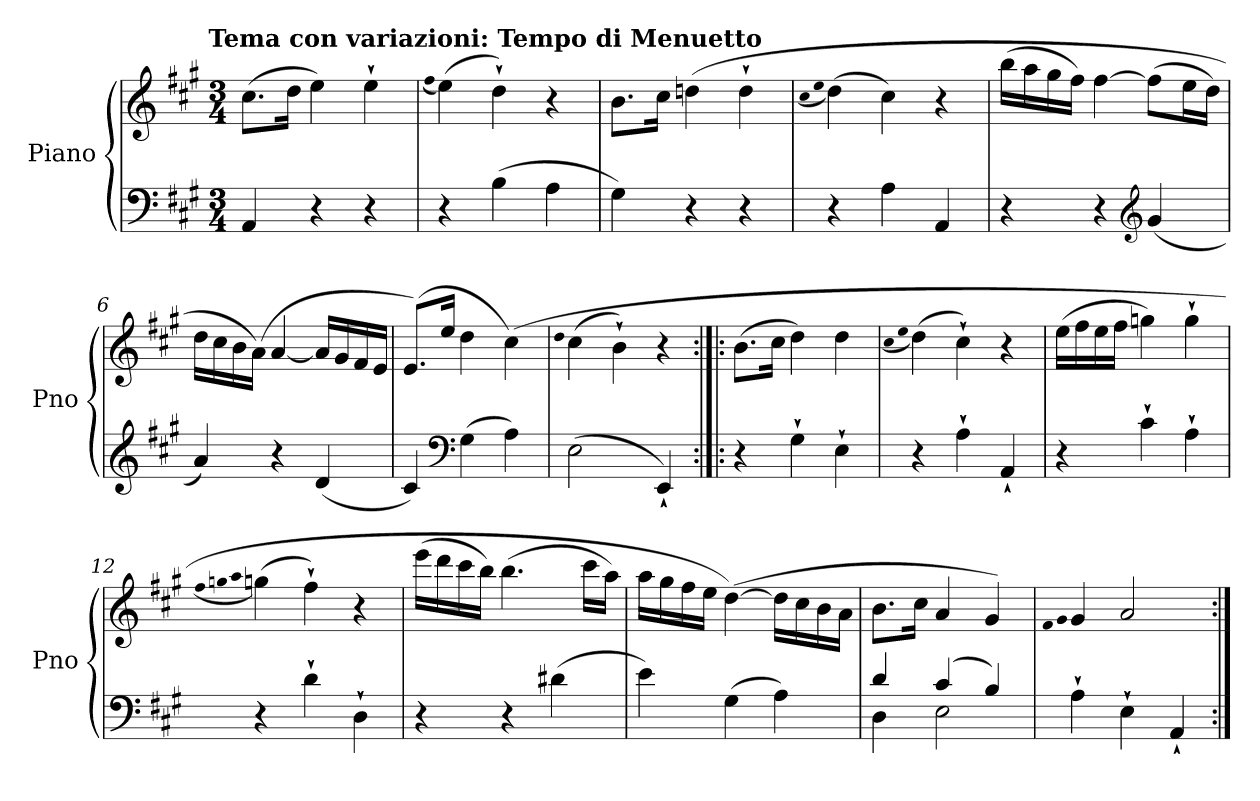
**kern	**kern
*part1	*part1
*staff2	*staff1
*I"Piano	*
*I'Pno	*
*clefF4	*clefG2
*k[f#c#g#]	*k[f#c#g#]
*A:	*A:
!!LO:TX:omd:t=Tema con variazioni&colon; Tempo di Menuetto
*M3/4	*M3/4
*MM112	*MM112
=1	=1
4AA/	(8.cc#\L
.	16dd\Jk
4r	4ee\)
4r	4ee`\
=2	=2
.	(qff#
4r	(4ee\)
(4B\	4dd`\)
4A\	4r
=3	=3
4G#\)	8.b\L
.	16cc#\Jk
4r	(4ddn\
4r	4dd`\
=4	=4
.	(qcc#
.	qee
4r	(4dd\)
4A\	4cc#\)
4AA/	4r
=5	=5
4r	(16bb\LL
.	16aa\
.	16gg#\
.	16ff#\JJ)
4r	[4ff#\
*clefG2	*
(4g#/	(8ff#\L]
.	16ee\L
.	16dd\JJ)
=6	=6
4a/)	16dd\LL
.	16cc#\
.	16b\
.	(16a\JJ)
4r	[4a/
(4d/	16a/LL]
.	16g#/
.	16f#/
.	16e/JJ
=7	=7
4c#/)	(8.e/L)
.	16ee/Jk
*clefF4	*
(4G#\	4dd\
4A\)	(4cc#\)
=8	=8
.	qdd
(2E\	(4cc#\
.	4b`\)
4EE`/)	4r
=9:|!|:	=9:|!|:
4r	(8.b\L
.	16cc#\Jk
4G#`\	4dd\)
4E`\	4dd\
=10	=10
.	(qcc#
.	qee
4r	(4dd\)
4A`\	4cc#`\)
4AA`/	4r
=11	=11
4r	(16ee\LL
.	16ff#\
.	16ee\
.	16ff#\JJ
4c#`\	4ggn\)
4A`\	4gg`\
=12	=12
.	(qff#
.	qggn
.	qaa
4r	(4ggn\)
4d`\	4ff#`\)
4D`\	4r
=13	=13
4r	(16eee\LL
.	16ddd\
.	16ccc#\
.	16bb\JJ)
4r	(4.bb\
(4d#X\	.
.	16ccc#\LL
.	16aa\JJ)
=14	=14
4e\)	16aa\LL
.	16gg#\
.	16ff#\
.	16ee\JJ
(4G#\	([4dd\)
4A\)	16dd\LL]
.	16cc#\
.	16b\
.	16a\JJ
=15	=15
*^	*
4d/	4D\	8.b\L
.	.	16cc#\Jk
(4c#/	2E\	4a/
4B/)	.	4g#/)
*v	*v	*
=16	=16
.	qf#
.	qg#
4A`\	4g#/
4E`\	2a/
4AA`/	.
=:|!	=:|!
*-	*-
